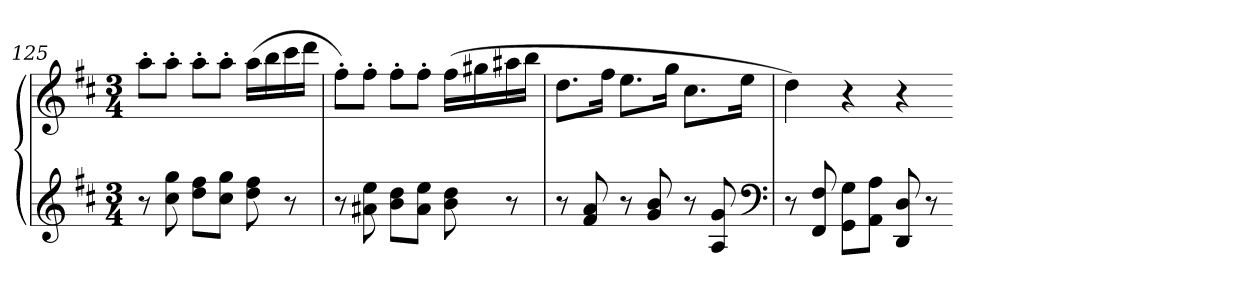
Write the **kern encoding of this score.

**kern	**kern
*part1	*part1
*staff2	*staff1
*clefG2	*clefG2
*k[f#c#]	*k[f#c#]
*D:	*D:
*M3/4	*M3/4
=125	=125
8r	8aa'L
8cc# 8gg	8aa'J
8dd 8ff#L	8aa'L
8cc# 8ggJ	8aa'J
8dd 8ff#	(16aaLL
.	16bb
8r	16ccc#
.	16dddJJ
=126	=126
8r	8ff#'L)
8a#X 8ee	8ff#'J
8b 8ddL	8ff#'L
8a# 8eeJ	8ff#'J
8b 8dd	(16ff#LL
.	16gg#X
8r	16aa#X
.	16bbJJ
=127	=127
8r	8.ddL
8f# 8a	.
.	16ff#Jk
8r	8.eeL
8g 8b	.
.	16ggJk
8r	8.cc#L
8A 8g	.
.	16eeJk
*clefF4	*
=128	=128
8r	4dd)
8FF# 8F#	.
8GG 8GL	4r
8AA 8AJ	.
8DD 8D	4r
8r	.
=-	=-
*-	*-
